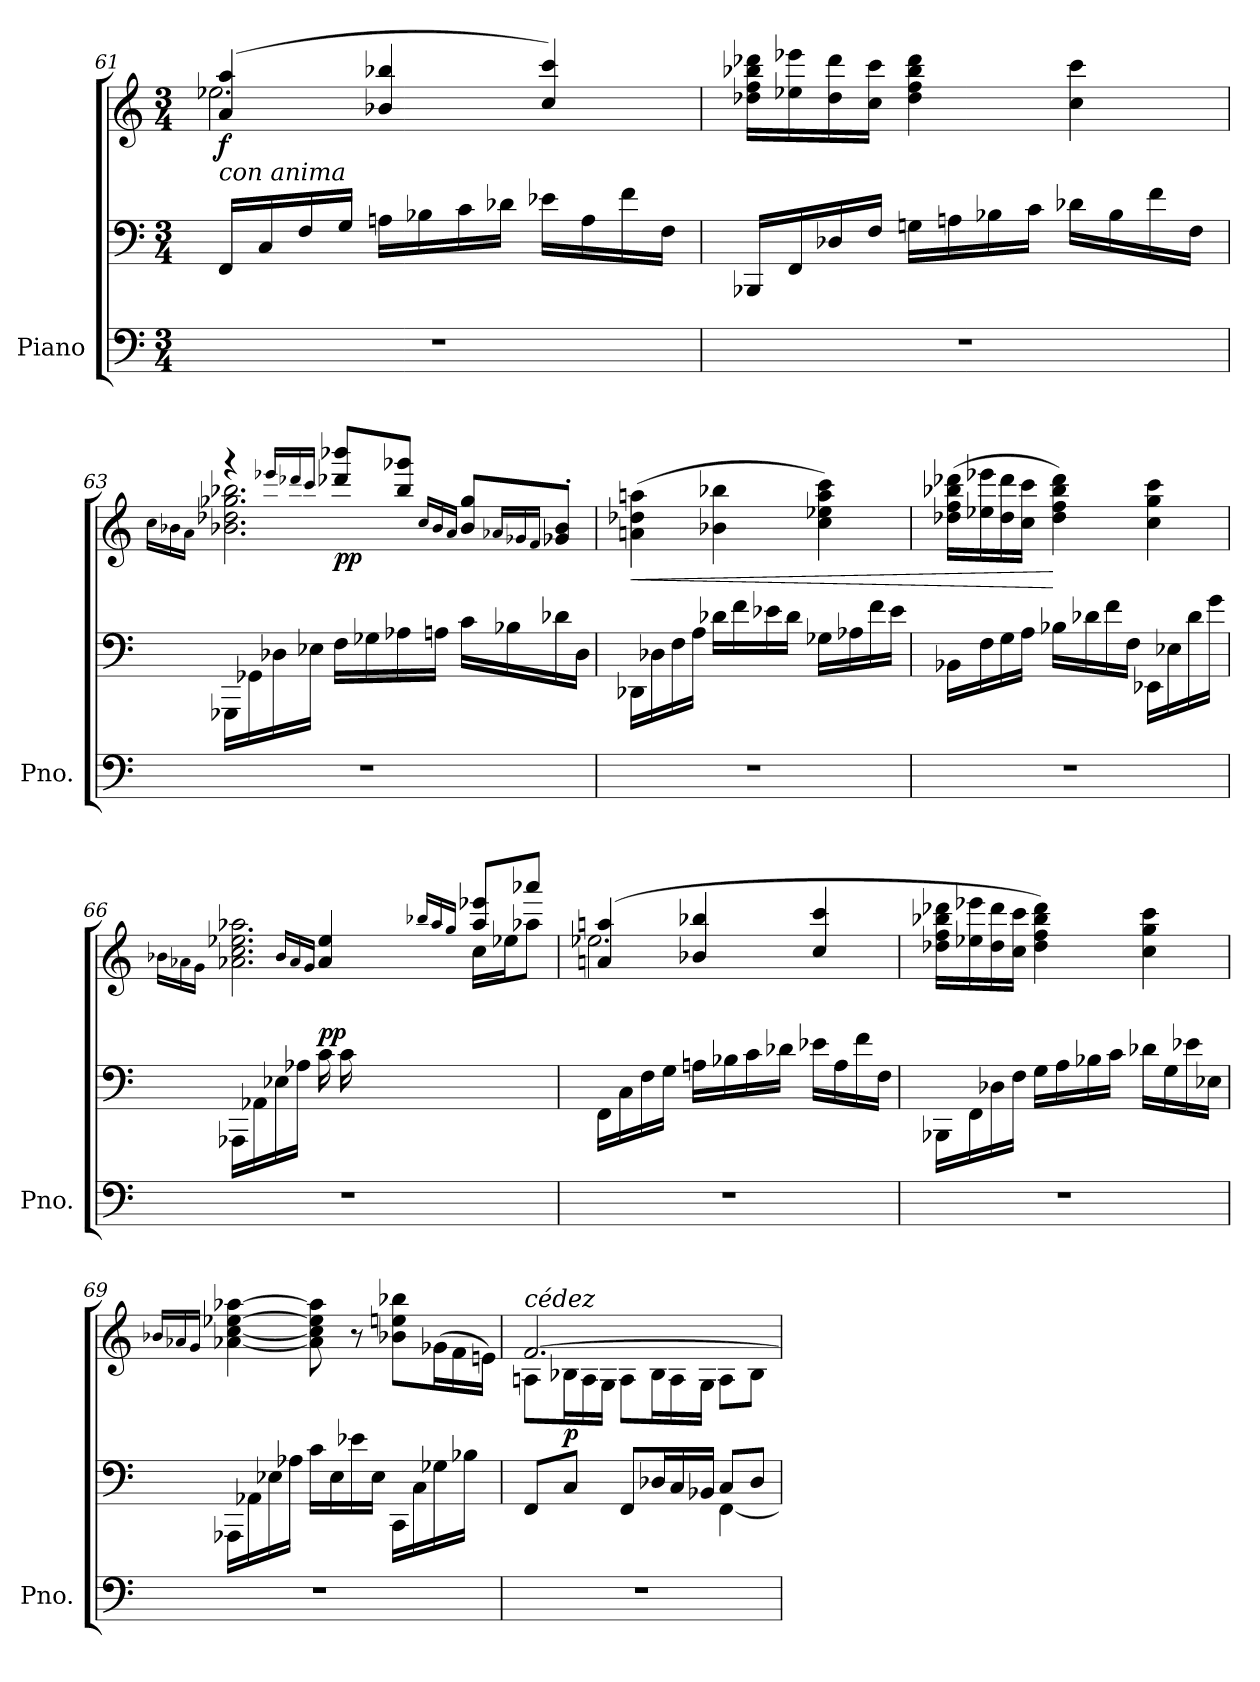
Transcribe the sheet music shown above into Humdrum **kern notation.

**kern	**kern	**kern	**dynam
*part1	*part1	*part1	*part1
*staff3	*staff2	*staff1	*staff1/2/3
*I"Piano	*	*	*
*I'Pno.	*	*	*
*clefF4	*clefF4	*clefG2	*
*k[]	*k[]	*k[]	*
*M3/4	*M3/4	*M3/4	*
=61	=61	=61	=61
*	*	*^	*
!	!	!LO:TX:b:i:t=con anima	!	!
!	!	!	!	!LO:DY:b
2.r	16FF/LL	(4a/ 4aa/	2.ee-X\	f
.	16C/	.	.	.
.	16F/	.	.	.
.	16G/JJ	.	.	.
.	16An\LL	4b-X/ 4bb-X/	.	.
.	16B-X\	.	.	.
.	16c\	.	.	.
.	16d-X\JJ	.	.	.
.	16e-X\LL	4cc/ 4ccc/)	.	.
.	16A\	.	.	.
.	16f\	.	.	.
.	16F\JJ	.	.	.
*	*	*v	*v	*
=62	=62	=62	=62
2.r	16BBB-X/LL	16dd-X\ 16ff\ 16bb-X\ 16ddd-X\LL	.
.	16FF/	16ee-X\ 16eee-X\	.
.	16D-X/	16dd-\ 16ddd-\	.
.	16F/JJ	16cc\ 16ccc\JJ	.
.	16Gn\LL	4dd-\ 4ff\ 4bb-\ 4ddd-\	.
.	16An\	.	.
.	16B-X\	.	.
.	16c\JJ	.	.
.	16d-X\LL	4cc\ 4ccc\	.
.	16B-\	.	.
.	16f\	.	.
.	16F\JJ	.	.
!!LO:PB:g=z
=63	=63	=63	=63
*	*	*^	*
.	.	.	16qcc\LL	.
.	.	.	16qb-X\	.
.	.	.	16qa\JJ	.
2.r	16GGG-X\LL	4r	2.b-\ 2.dd-X\ 2.gg-X\ 2.bb-X\	.
.	16GG-X\	.	.	.
.	16D-X\	.	.	.
.	16E-X\JJ	.	.	.
.	.	16qeee-X/LL	.	.
.	.	16qddd-/	.	.
.	.	16qccc/JJ	.	.
!	!	!	!	!LO:DY:b
.	16F\LL	8ddd-/ 8bbb-/L	.	pp
.	16G-X\	.	.	.
.	16A-X\	8bb-/ 8ggg-/J	.	.
.	16An\JJ	.	.	.
.	.	16qcc/LL	.	.
.	.	16qb-/	.	.
.	.	16qa/JJ	.	.
.	16c\LL	8b-/ 8gg-/L	.	.
.	16B-X\	.	.	.
.	.	16qa-X/LL	.	.
.	.	16qg-X/	.	.
.	.	16qf/JJ	.	.
.	16d-X\	8g-/' 8b-/'J	.	.
.	16D-\JJ	.	.	.
*	*	*v	*v	*
=64	=64	=64	=64
!	!	!	!LO:HP:b
2.r	16DD-X\LL	(4an\ 4dd-X\ 4aan\	<
.	16D-X\	.	.
.	16F\	.	.
.	16A\JJ	.	.
.	16d-X\LL	4b-X\ 4bb-X\	.
.	16f\	.	.
.	16e-X\	.	.
.	16d-\JJ	.	.
.	16G-X\LL	4cc\ 4ee-X\ 4aa\ 4ccc\)	.
.	16A-X\	.	.
.	16f\	.	.
.	16e-\JJ	.	.
=65	=65	=65	=65
2.r	16BB-X\LL	(16dd-X\ 16ff\ 16bb-X\ 16ddd-X\LL	.
.	16F\	16ee-X\ 16eee-X\	.
.	16G\	16dd-\ 16ddd-\	.
.	16A\JJ	16cc\ 16ccc\JJ	.
.	16B-X\LL	4dd-\ 4ff\ 4bb-\ 4ddd-\)	[
.	16d-X\	.	.
.	16f\	.	.
.	16F\JJ	.	.
.	16EE-X\LL	4cc\ 4gg\ 4ccc\	.
.	16E-X\	.	.
.	16d-\	.	.
.	16g\JJ	.	.
!!LO:LB:g=z
=66	=66	=66	=66
*	*	*^	*
.	.	.	16qb-X\LL	.
.	.	.	16qa-X\	.
.	.	.	16qg\JJ	.
*	*	*	*^	*
2.r	(16AAA-X\LL	4raayy	2.a-X\ 2.cc\ 2.ee-X\ 2.aa-X\	4.ryy	.
.	16AA-X\	.	.	.	.
.	16E-X\	.	.	.	.
.	16A-X\JJ	.	.	.	.
.	.	16qb-/LL	.	.	.
.	.	16qa-/	.	.	.
.	.	16qg/JJ	.	.	.
!	!	!	!	!	!LO:DY:b
.	16c\LL	4a-/ 4ee-/	.	.	pp
.	16c\	.	.	.	.
.	4.ryy	.	.	16e-X\	.
.	.	.	.	16a-X\JJ	.
.	.	16qbb-X/LL	.	.	.
.	.	16qaa-/	.	.	.
.	.	16qgg/JJ	.	.	.
.	.	8aa-/ 8eee-X/L	.	16cc\LL	.
.	.	.	.	16ee-X\J	.
.	.	8aaa-X/J	.	8aa-X\J)	.
*	*	*	*v	*v	*
=67	=67	=67	=67	=67
2.r	16FF\LL	(4an/ 4aan/	2.ee-X\	.
.	16C\	.	.	.
.	16F\	.	.	.
.	16G\JJ	.	.	.
.	16An\LL	4b-X/ 4bb-X/	.	.
.	16B-X\	.	.	.
.	16c\	.	.	.
.	16d-X\JJ	.	.	.
.	16e-X\LL	4cc/ 4ccc/	.	.
.	16A\	.	.	.
.	16f\	.	.	.
.	16F\JJ	.	.	.
*	*	*v	*v	*
=68	=68	=68	=68
2.r	16BBB-X\LL	16dd-X\ 16ff\ 16bb-X\ 16ddd-X\LL	.
.	16FF\	16ee-X\ 16eee-X\	.
.	16D-X\	16dd-\ 16ddd-\	.
.	16F\JJ	16cc\ 16ccc\JJ	.
.	16G\LL	4dd-\ 4ff\ 4bb-\ 4ddd-\)	.
.	16A\	.	.
.	16B-X\	.	.
.	16c\JJ	.	.
.	16d-X\LL	4cc\ 4gg\ 4ccc\	.
.	16G\	.	.
.	16e-X\	.	.
.	16E-X\JJ	.	.
!!LO:LB:g=z
=69	=69	=69	=69
.	.	16qb-X/LL	.
.	.	16qa-X/	.
.	.	16qg/JJ	.
2.r	16AAA-X\LL	[4a-\ [4cc\ [4ee-X\ [4aa-X\	.
.	16AA-X\	.	.
.	16E-X\	.	.
.	16A-X\JJ	.	.
.	16c\LL	8a-\] 8cc\] 8ee-\] 8aa-\]	.
.	16E-\	.	.
.	16e-X\	8r	.
.	16E-\JJ	.	.
.	16CC\LL	8b-X\ 8een\ 8bb-X\L	.
.	16C\	.	.
*	*	*Xtuplet	*
.	16G-X\	(24g-X\L	.
.	.	24f\	.
.	16B-X\JJ	.	.
.	.	24en\JJ)	.
=70	=70	=70	=70
*	*^	*^	*
!	!	!	!LO:TX:a:i:t=cédez	!	!
2.r	8FF/L	2ryy	[2.f/	8An\L	.
!	!	!	!	!	!LO:DY:a=2
.	8C/J	.	.	24B-X\L	p
.	.	.	.	24A\	.
.	.	.	.	24G\JJ	.
.	8FF/L	.	.	8A\L	.
*	*Xtuplet	*	*	*	*
.	24D-X/L	.	.	24B-\L	.
.	24C/	.	.	24A\	.
.	24BB-X/JJ	.	.	24G\JJ	.
.	8C/L	[4FF\	.	8A\L	.
.	8D-/J	.	.	8B-\J	.
*	*v	*v	*	*	*
*	*	*v	*v	*
=	=	=	=
*-	*-	*-	*-
